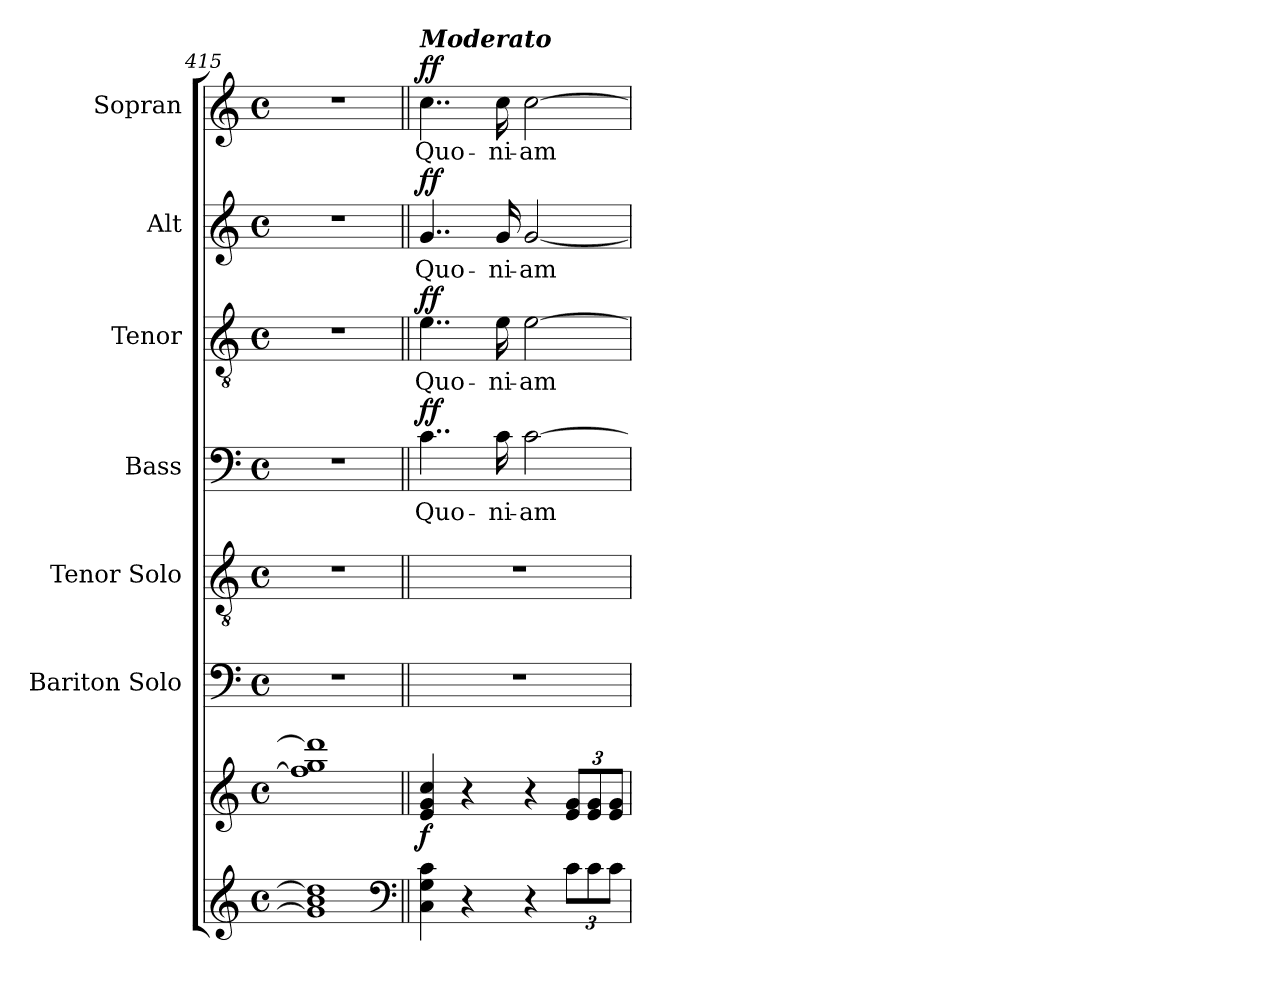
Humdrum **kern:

**kern	**kern	**dynam	**kern	**kern	**kern	**text	**dynam	**kern	**text	**dynam	**kern	**text	**dynam	**kern	**text	**dynam
*part7	*part7	*part7	*part6	*part5	*part4	*part4	*part4	*part3	*part3	*part3	*part2	*part2	*part2	*part1	*part1	*part1
*staff8	*staff7	*staff7/8	*staff6	*staff5	*staff4	*staff4	*staff4	*staff3	*staff3	*staff3	*staff2	*staff2	*staff2	*staff1	*staff1	*staff1
*	*	*	*I"Bariton Solo	*I"Tenor Solo	*I"Bass	*	*	*I"Tenor	*	*	*I"Alt	*	*	*I"Sopran	*	*
*	*	*	*	*	*I'B.	*	*	*I'T.	*	*	*I'A.	*	*	*I'S.	*	*
*clefG2	*clefG2	*	*clefF4	*clefGv2	*clefF4	*	*	*clefGv2	*	*	*clefG2	*	*	*clefG2	*	*
*k[]	*k[]	*	*k[]	*k[]	*k[]	*	*	*k[]	*	*	*k[]	*	*	*k[]	*	*
*C:	*C:	*	*C:	*C:	*C:	*	*	*C:	*	*	*C:	*	*	*C:	*	*
*M4/4	*M4/4	*	*M4/4	*M4/4	*M4/4	*	*	*M4/4	*	*	*M4/4	*	*	*M4/4	*	*
*met(c)	*met(c)	*	*met(c)	*met(c)	*met(c)	*	*	*met(c)	*	*	*met(c)	*	*	*met(c)	*	*
=415	=415	=415	=415	=415	=415	=415	=415	=415	=415	=415	=415	=415	=415	=415	=415	=415
1g] 1b 1dd]	1ff] 1gg 1ddd]	.	1r	1r	1r	.	.	1r	.	.	1r	.	.	1r	.	.
*clefF4	*	*	*	*	*	*	*	*	*	*	*	*	*	*	*	*
=416||	=416||	=416||	=416||	=416||	=416||	=416||	=416||	=416||	=416||	=416||	=416||	=416||	=416||	=416||	=416||	=416||
!	!	!	!	!	!	!	!	!	!	!	!	!	!	!LO:TX:a:Bi:t=Moderato	!	!
!	!	!LO:DY:b	!	!	!	!LO:LY:b	!LO:DY:a	!	!LO:LY:b	!LO:DY:a	!	!LO:LY:b	!LO:DY:a	!	!LO:LY:b	!LO:DY:a
4C\ 4G\ 4c\	4e/ 4g/ 4cc/	f	1r	1r	4..c\	Quo-	ff	4..e\	Quo-	ff	4..g/	Quo-	ff	4..cc\	Quo-	ff
4r	4r	.	.	.	.	.	.	.	.	.	.	.	.	.	.	.
!	!	!	!	!	!	!LO:LY:b	!	!	!LO:LY:b	!	!	!LO:LY:b	!	!	!LO:LY:b	!
.	.	.	.	.	16c\	-ni-	.	16e\	-ni-	.	16g/	-ni-	.	16cc\	-ni-	.
!	!	!	!	!	!	!LO:LY:b	!	!	!LO:LY:b	!	!	!LO:LY:b	!	!	!LO:LY:b	!
4r	4r	.	.	.	[2c\	-am	.	[2e\	-am	.	[2g/	-am	.	[2cc\	-am	.
12c\L	12e/ 12g/L	.	.	.	.	.	.	.	.	.	.	.	.	.	.	.
12c\	12e/ 12g/	.	.	.	.	.	.	.	.	.	.	.	.	.	.	.
12c\J	12e/ 12g/J	.	.	.	.	.	.	.	.	.	.	.	.	.	.	.
=	=	=	=	=	=	=	=	=	=	=	=	=	=	=	=	=
*-	*-	*-	*-	*-	*-	*-	*-	*-	*-	*-	*-	*-	*-	*-	*-	*-
